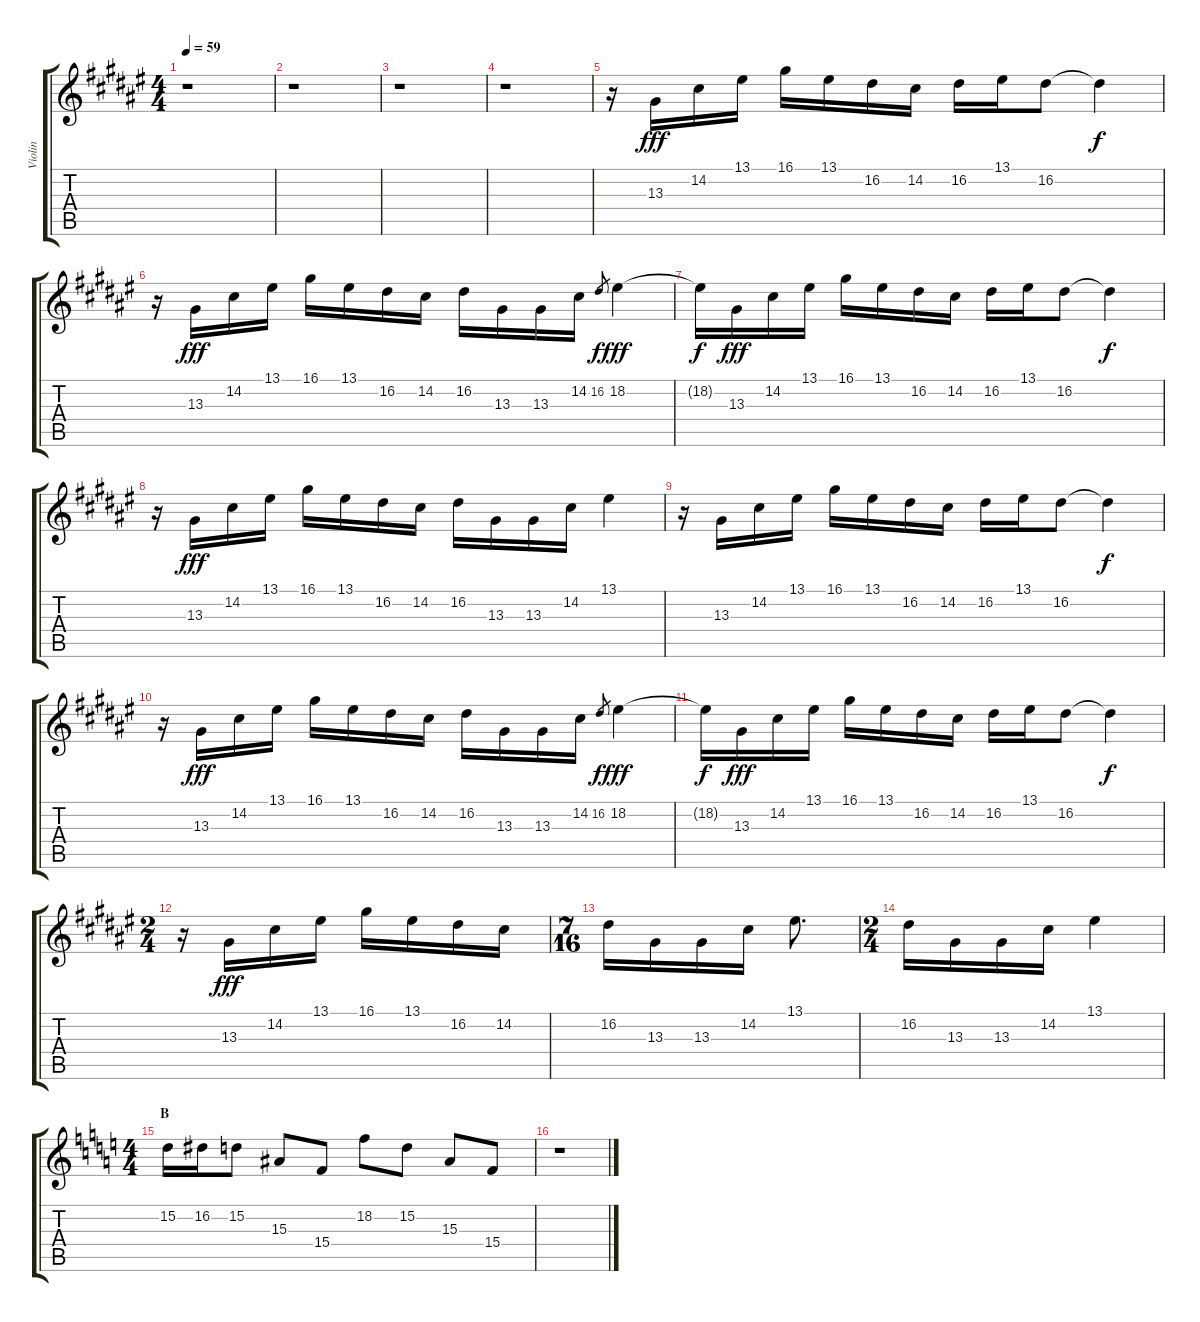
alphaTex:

\track ("Violin" "Violin") {instrument violin}
\staff {score tabs}
\tuning (E4 B3 G3 D3 A2 E2) {hide}
\ts (4 4)
\tempo 59
\clef g2
\ks f#
r.1{dy fff instrument violin} |
r.1 |
r.1 |
r.1 |
r.16 13.3.16 14.2.16 13.1.16 16.1.16 13.1.16 16.2.16 14.2.16 16.2.16 13.1.16 16.2.8 16.2{t}.4{dy f} |
r.16 13.3.16{dy fff} 14.2.16 13.1.16 16.1.16 13.1.16 16.2.16 14.2.16 16.2.16 13.3.16 13.3.16 14.2.16 16.2.8{gr dy f} 18.2.4{dy fff} |
18.2{t}.16{dy f} 13.3.16{dy fff} 14.2.16 13.1.16 16.1.16 13.1.16 16.2.16 14.2.16 16.2.16 13.1.16 16.2.8 16.2{t}.4{dy f} |
r.16 13.3.16{dy fff} 14.2.16 13.1.16 16.1.16 13.1.16 16.2.16 14.2.16 16.2.16 13.3.16 13.3.16 14.2.16 13.1.4 |
r.16 13.3.16 14.2.16 13.1.16 16.1.16 13.1.16 16.2.16 14.2.16 16.2.16 13.1.16 16.2.8 16.2{t}.4{dy f} |
r.16 13.3.16{dy fff} 14.2.16 13.1.16 16.1.16 13.1.16 16.2.16 14.2.16 16.2.16 13.3.16 13.3.16 14.2.16 16.2.8{gr dy f} 18.2.4{dy fff} |
18.2{t}.16{dy f} 13.3.16{dy fff} 14.2.16 13.1.16 16.1.16 13.1.16 16.2.16 14.2.16 16.2.16 13.1.16 16.2.8 16.2{t}.4{dy f} |
\ts (2 4)
r.16 13.3.16{dy fff} 14.2.16 13.1.16 16.1.16 13.1.16 16.2.16 14.2.16 |
\ts (7 16)
16.2.16 13.3.16 13.3.16 14.2.16 13.1.8{d} |
\ts (2 4)
16.2.16 13.3.16 13.3.16 14.2.16 13.1.4 |
\ts (4 4)
\section ("" "B")
\ks c
15.2.16 16.2.16 15.2.8 15.3.8 15.4.8 18.2.8 15.2.8 15.3.8 15.4.8 |
r.1
